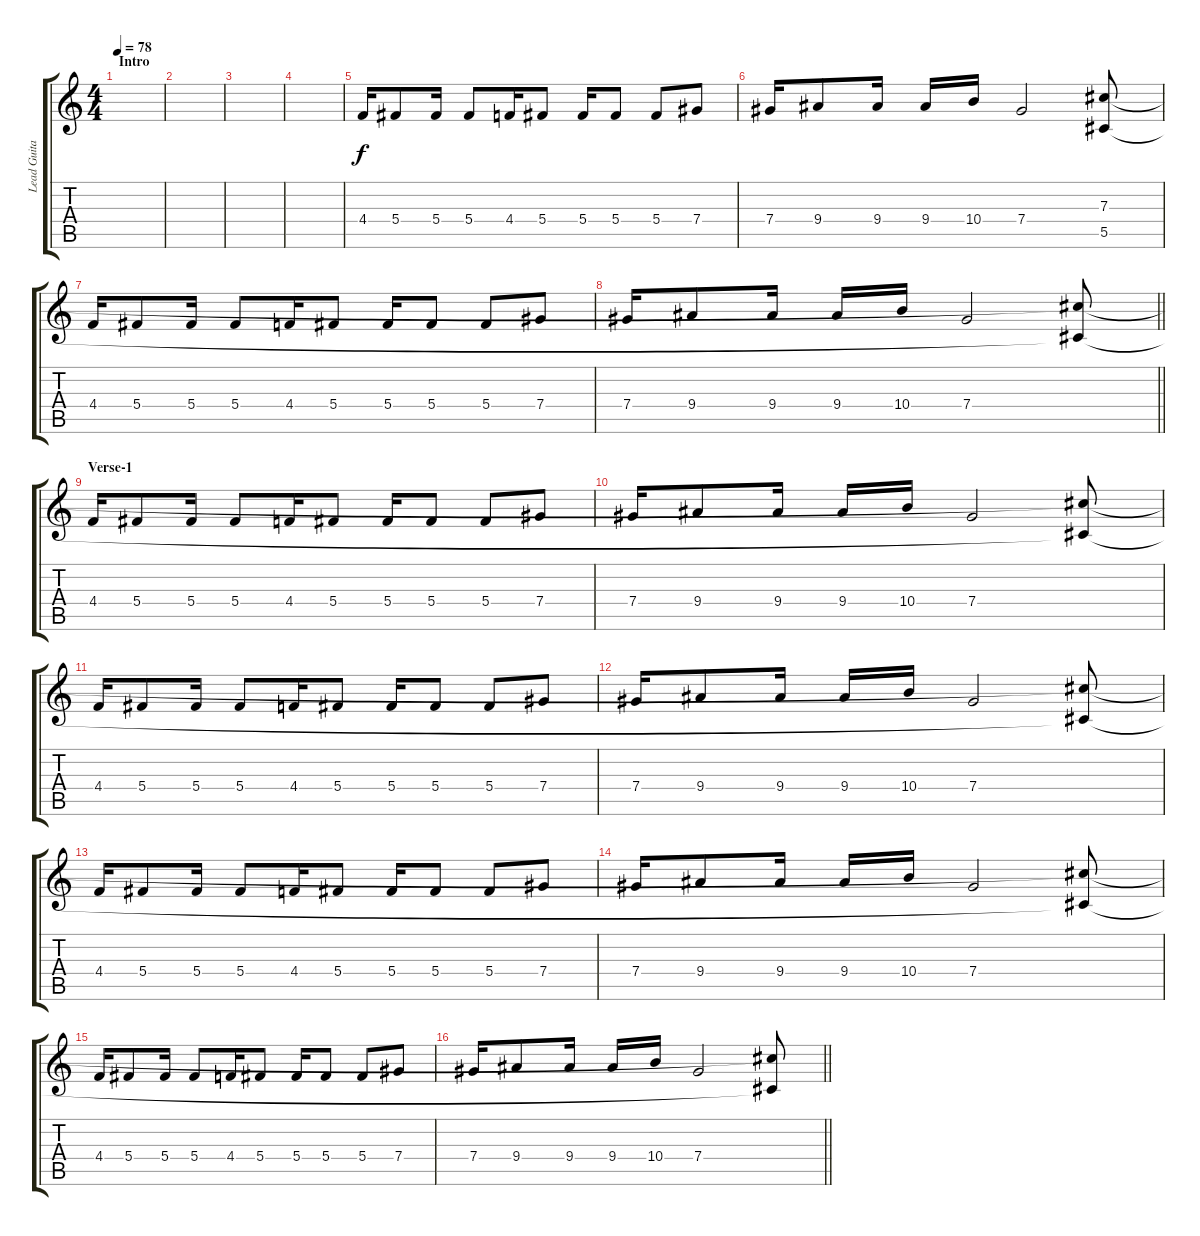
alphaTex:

\track ("Lead Guitar" "Lead Guita") {instrument distortionguitar}
\staff {score tabs}
\tuning (Eb4 Bb3 Gb3 Db3 Ab2 Eb2) {hide}
\ts (4 4)
\section ("" "Intro")
\tempo 78
\clef g2
\ks c
|
|
|
|
4.4.16 5.4.8 5.4.16 5.4.8 4.4.16 5.4.8 5.4.16 5.4.8 5.4.8 7.4.8 |
7.4.16 9.4.8 9.4.16 9.4.16 10.4.16 7.4.2 (7.3 5.5).8 |
4.4.16 5.4.8 5.4.16 5.4.8 4.4.16 5.4.8 5.4.16 5.4.8 5.4.8 7.4.8 |
\barLineRight lightlight
7.4.16 9.4.8 9.4.16 9.4.16 10.4.16 7.4.2 (7.3{t} 5.5{t}).8 |
\section ("" "Verse-1")
4.4.16 5.4.8 5.4.16 5.4.8 4.4.16 5.4.8 5.4.16 5.4.8 5.4.8 7.4.8 |
7.4.16 9.4.8 9.4.16 9.4.16 10.4.16 7.4.2 (7.3{t} 5.5{t}).8 |
4.4.16 5.4.8 5.4.16 5.4.8 4.4.16 5.4.8 5.4.16 5.4.8 5.4.8 7.4.8 |
7.4.16 9.4.8 9.4.16 9.4.16 10.4.16 7.4.2 (7.3{t} 5.5{t}).8 |
4.4.16 5.4.8 5.4.16 5.4.8 4.4.16 5.4.8 5.4.16 5.4.8 5.4.8 7.4.8 |
7.4.16 9.4.8 9.4.16 9.4.16 10.4.16 7.4.2 (7.3{t} 5.5{t}).8 |
4.4.16 5.4.8 5.4.16 5.4.8 4.4.16 5.4.8 5.4.16 5.4.8 5.4.8 7.4.8 |
\barLineRight lightlight
7.4.16 9.4.8 9.4.16 9.4.16 10.4.16 7.4.2 (7.3{t} 5.5{t}).8
